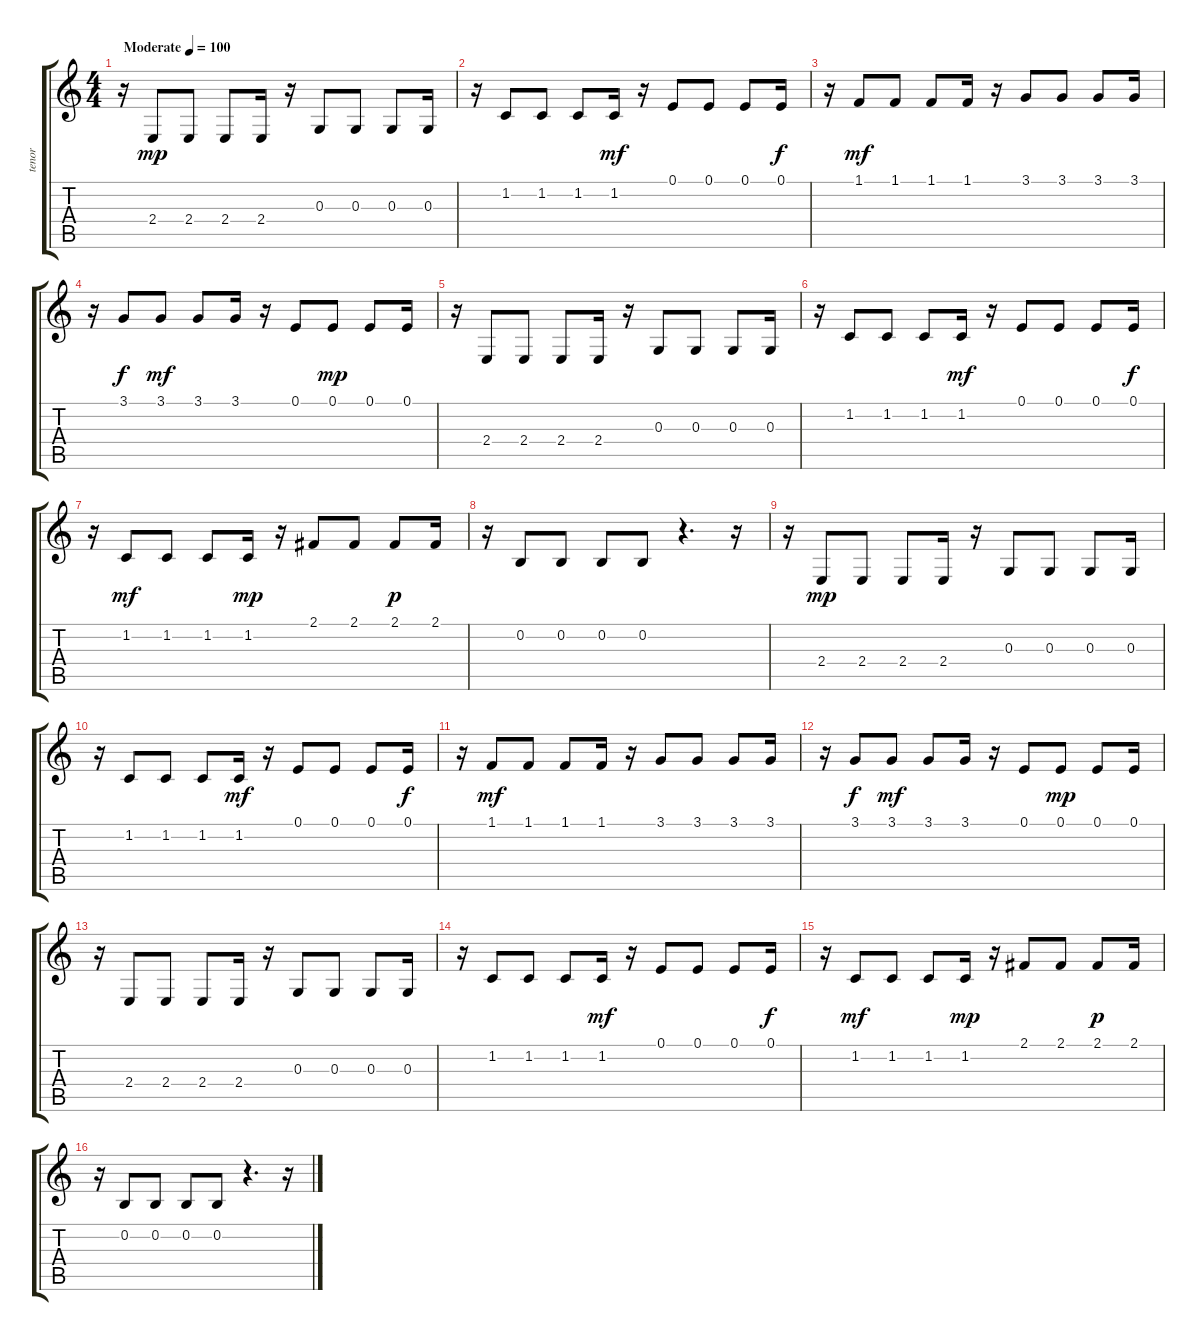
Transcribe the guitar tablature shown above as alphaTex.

\track ("tenor               " "tenor     ") {instrument acousticgrandpiano}
\staff {score tabs}
\tuning (E4 B3 G3 D3 A2 E2) {hide}
\ts (4 4)
\tempo (100 "Moderate")
\clef g2
\ks c
r.16{dy mp instrument acousticgrandpiano} 2.4.8 2.4.8 2.4.8 2.4.16 r.16 0.3.8 0.3.8 0.3.8 0.3.16 |
r.16 1.2.8 1.2.8 1.2.8 1.2.16{dy mf} r.16 0.1.8 0.1.8 0.1.8 0.1.16{dy f} |
r.16 1.1.8{dy mf} 1.1.8 1.1.8 1.1.16 r.16 3.1.8 3.1.8 3.1.8 3.1.16 |
r.16 3.1.8{dy f} 3.1.8{dy mf} 3.1.8 3.1.16 r.16 0.1.8 0.1.8{dy mp} 0.1.8 0.1.16 |
r.16 2.4.8 2.4.8 2.4.8 2.4.16 r.16 0.3.8 0.3.8 0.3.8 0.3.16 |
r.16 1.2.8 1.2.8 1.2.8 1.2.16{dy mf} r.16 0.1.8 0.1.8 0.1.8 0.1.16{dy f} |
r.16 1.2.8{dy mf} 1.2.8 1.2.8 1.2.16{dy mp} r.16 2.1.8 2.1.8 2.1.8{dy p} 2.1.16 |
r.16 0.2.8 0.2.8 0.2.8 0.2.8 r.4{d} r.16 |
r.16 2.4.8{dy mp} 2.4.8 2.4.8 2.4.16 r.16 0.3.8 0.3.8 0.3.8 0.3.16 |
r.16 1.2.8 1.2.8 1.2.8 1.2.16{dy mf} r.16 0.1.8 0.1.8 0.1.8 0.1.16{dy f} |
r.16 1.1.8{dy mf} 1.1.8 1.1.8 1.1.16 r.16 3.1.8 3.1.8 3.1.8 3.1.16 |
r.16 3.1.8{dy f} 3.1.8{dy mf} 3.1.8 3.1.16 r.16 0.1.8 0.1.8{dy mp} 0.1.8 0.1.16 |
r.16 2.4.8 2.4.8 2.4.8 2.4.16 r.16 0.3.8 0.3.8 0.3.8 0.3.16 |
r.16 1.2.8 1.2.8 1.2.8 1.2.16{dy mf} r.16 0.1.8 0.1.8 0.1.8 0.1.16{dy f} |
r.16 1.2.8{dy mf} 1.2.8 1.2.8 1.2.16{dy mp} r.16 2.1.8 2.1.8 2.1.8{dy p} 2.1.16 |
r.16 0.2.8 0.2.8 0.2.8 0.2.8 r.4{d} r.16
